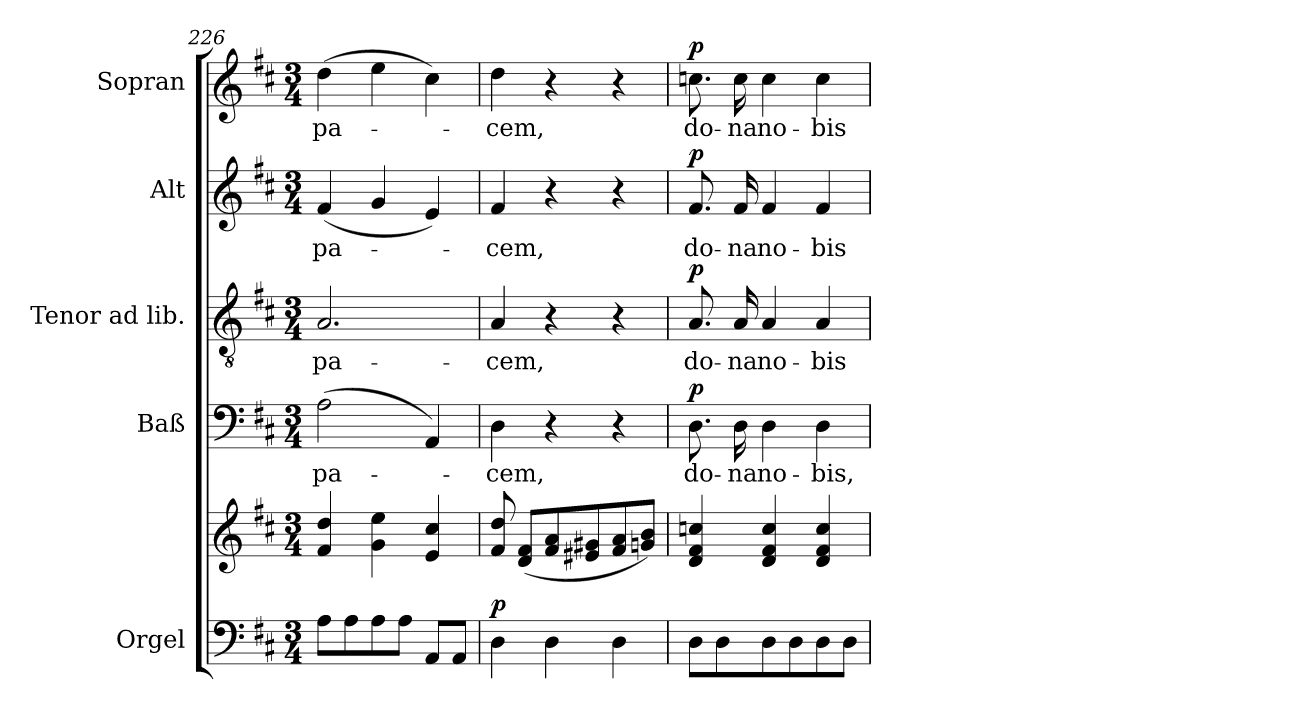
**kern	**kern	**dynam	**kern	**text	**dynam	**kern	**text	**dynam	**kern	**text	**dynam	**kern	**text	**dynam
*part5	*part5	*part5	*part4	*part4	*part4	*part3	*part3	*part3	*part2	*part2	*part2	*part1	*part1	*part1
*staff6	*staff5	*staff5/6	*staff4	*staff4	*staff4	*staff3	*staff3	*staff3	*staff2	*staff2	*staff2	*staff1	*staff1	*staff1
*I"Orgel	*	*	*I"Baß	*	*	*I"Tenor ad lib.	*	*	*I"Alt	*	*	*I"Sopran	*	*
*clefF4	*clefG2	*	*clefF4	*	*	*clefGv2	*	*	*clefG2	*	*	*clefG2	*	*
*k[f#c#]	*k[f#c#]	*	*k[f#c#]	*	*	*k[f#c#]	*	*	*k[f#c#]	*	*	*k[f#c#]	*	*
*D:	*D:	*	*D:	*	*	*D:	*	*	*D:	*	*	*D:	*	*
*M3/4	*M3/4	*	*M3/4	*	*	*M3/4	*	*	*M3/4	*	*	*M3/4	*	*
=226	=226	=226	=226	=226	=226	=226	=226	=226	=226	=226	=226	=226	=226	=226
!	!	!	!	!LO:LY:b	!	!	!LO:LY:b	!	!	!LO:LY:b	!	!	!LO:LY:b	!
8A\L	4f#/ 4dd/	.	(>2A\	pa-	.	2.A/	pa-	.	(<4f#/	pa-	.	(>4dd\	pa-	.
8A\	.	.	.	.	.	.	.	.	.	.	.	.	.	.
8A\	4g\ 4ee\	.	.	.	.	.	.	.	4g/	.	.	4ee\	.	.
8A\J	.	.	.	.	.	.	.	.	.	.	.	.	.	.
8AA/L	4e/ 4cc#/	.	4AA/)	.	.	.	.	.	4e/)	.	.	4cc#\)	.	.
8AA/J	.	.	.	.	.	.	.	.	.	.	.	.	.	.
=227	=227	=227	=227	=227	=227	=227	=227	=227	=227	=227	=227	=227	=227	=227
!	!	!LO:DY:a=2	!	!LO:LY:b	!	!	!LO:LY:b	!	!	!LO:LY:b	!	!	!LO:LY:b	!
4D\	8f#/ 8dd/	p	4D\	-cem,	.	4A/	-cem,	.	4f#/	-cem,	.	4dd\	-cem,	.
.	(<8d/ 8f#/L	.	.	.	.	.	.	.	.	.	.	.	.	.
4D\	8f#/ 8a/	.	4r	.	.	4r	.	.	4r	.	.	4r	.	.
.	8e#X/ 8g#X/	.	.	.	.	.	.	.	.	.	.	.	.	.
4D\	8f#/ 8a/	.	4r	.	.	4r	.	.	4r	.	.	4r	.	.
.	8gn/ 8b/J)	.	.	.	.	.	.	.	.	.	.	.	.	.
!!LO:LB:g=z
=228	=228	=228	=228	=228	=228	=228	=228	=228	=228	=228	=228	=228	=228	=228
!	!	!	!	!LO:LY:b	!LO:DY:a	!	!LO:LY:b	!LO:DY:a	!	!LO:LY:b	!LO:DY:a	!	!LO:LY:b	!LO:DY:a
8D\L	4d/ 4f#/ 4ccn/	.	8.D\	do-	p	8.A/	do-	p	8.f#/	do-	p	8.ccn\	do-	p
8D\	.	.	.	.	.	.	.	.	.	.	.	.	.	.
!	!	!	!	!LO:LY:b	!	!	!LO:LY:b	!	!	!LO:LY:b	!	!	!LO:LY:b	!
.	.	.	16D\	-na	.	16A/	-na	.	16f#/	-na	.	16cc\	-na	.
!	!	!	!	!LO:LY:b	!	!	!LO:LY:b	!	!	!LO:LY:b	!	!	!LO:LY:b	!
8D\	4d/ 4f#/ 4cc/	.	4D\	no-	.	4A/	no-	.	4f#/	no-	.	4cc\	no-	.
8D\	.	.	.	.	.	.	.	.	.	.	.	.	.	.
!	!	!	!	!LO:LY:b	!	!	!LO:LY:b	!	!	!LO:LY:b	!	!	!LO:LY:b	!
8D\	4d/ 4f#/ 4cc/	.	4D\	-bis,	.	4A/	-bis	.	4f#/	-bis	.	4cc\	-bis	.
8D\J	.	.	.	.	.	.	.	.	.	.	.	.	.	.
=	=	=	=	=	=	=	=	=	=	=	=	=	=	=
*-	*-	*-	*-	*-	*-	*-	*-	*-	*-	*-	*-	*-	*-	*-
